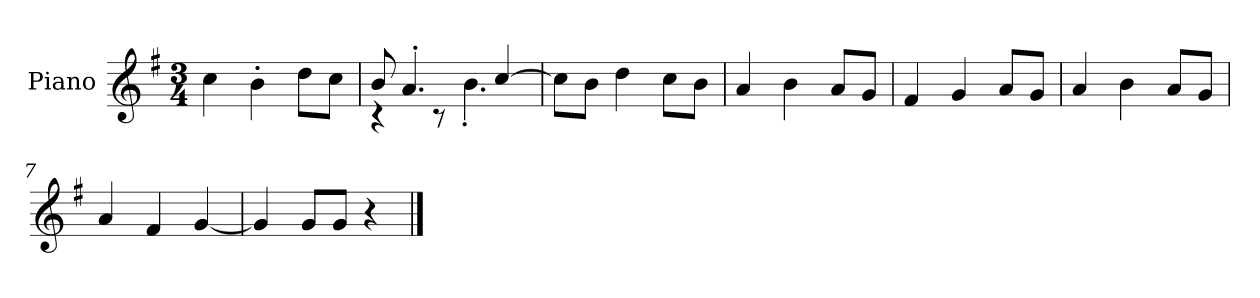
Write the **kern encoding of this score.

**kern
*part1
*staff1
*I"Piano
*I'P-no
*clefG2
*k[f#]
*M3/4
*MM177
=1
4cc\
4b'\
8dd\L
8cc\J
=2
*^
8b/	4r
4.a'/	.
.	8r
.	4.b'\
[4cc/	.
*v	*v
=3
8cc\L]
8b\J
4dd\
8cc\L
8b\J
=4
4a/
4b\
8a/L
8g/J
=5
4f#/
4g/
8a/L
8g/J
=6
4a/
4b\
8a/L
8g/J
=7
4a/
4f#/
[4g/
=8
4g/]
8g/L
8g/J
4r
==
*-
